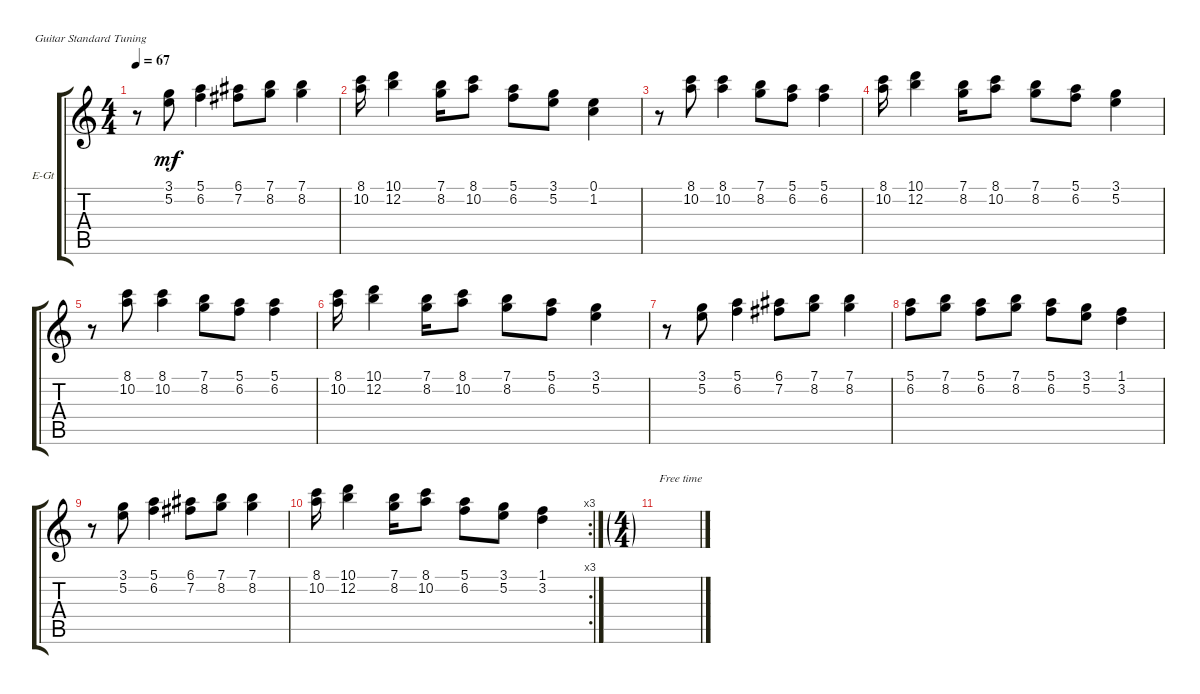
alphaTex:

\defaultSystemsLayout 4
\bracketExtendMode groupsimilarinstruments
\firstSystemTrackNameOrientation horizontal
\otherSystemsTrackNameOrientation horizontal
\track ("Vocals - Guitar" "E-Gt") {instrument electricguitarclean}
\staff {score tabs}
\tuning (E4 B3 G3 D3 A2 E2)
\ts (4 4)
\tempo 67
\clef g2
\scale
0.333333
\ks c
r.8{dy mf} (3.1 5.2).8 (6.2 5.1).4 (7.2 6.1).8 (8.2 7.1).8 (8.2 7.1).4 |
\scale
0.333333 (8.1 10.2).16 (12.2 10.1).4 (7.1 8.2).16 (10.2 8.1).8 (5.1 6.2).8 (3.1 5.2).8 (1.2 0.1).4 |
\scale
0.333333 r.8 (8.1 10.2).8 (8.1 10.2).4 (7.1 8.2).8 (5.1 6.2).8 (5.1 6.2).4 |
\scale
0.333333 (8.1 10.2).16 (10.1 12.2).4 (7.1 8.2).16 (8.1 10.2).8 (7.1 8.2).8 (5.1 6.2).8 (3.1 5.2).4 |
\scale
0.333333 r.8 (8.1 10.2).8 (8.1 10.2).4 (7.1 8.2).8 (5.1 6.2).8 (5.1 6.2).4 |
\scale
0.333333 (8.1 10.2).16 (10.1 12.2).4 (7.1 8.2).16 (8.1 10.2).8 (7.1 8.2).8 (5.1 6.2).8 (3.1 5.2).4 |
\scale
0.333333 r.8 (5.2 3.1).8 (6.2 5.1).4 (7.2 6.1).8 (8.2 7.1).8 (8.2 7.1).4 |
\scale
0.333333 (5.1 6.2).8 (7.1 8.2).8 (5.1 6.2).8 (7.1 8.2).8 (5.1 6.2).8 (3.1 5.2).8 (3.2 1.1).4 |
\scale
0.333333 r.8 (3.1 5.2).8 (6.2 5.1).4 (7.2 6.1).8 (8.2 7.1).8 (8.2 7.1).4 |
\rc 3
\scale
0.333333 (8.1 10.2).16 (10.1 12.2).4 (7.1 8.2).16 (8.1 10.2).8 (5.1 6.2).8 (3.1 5.2).8 (3.2 1.1).4 |
\ft
\scale
0.259226
\scale
0.333333 |
\scale
0.216022
\scale
0.333333
